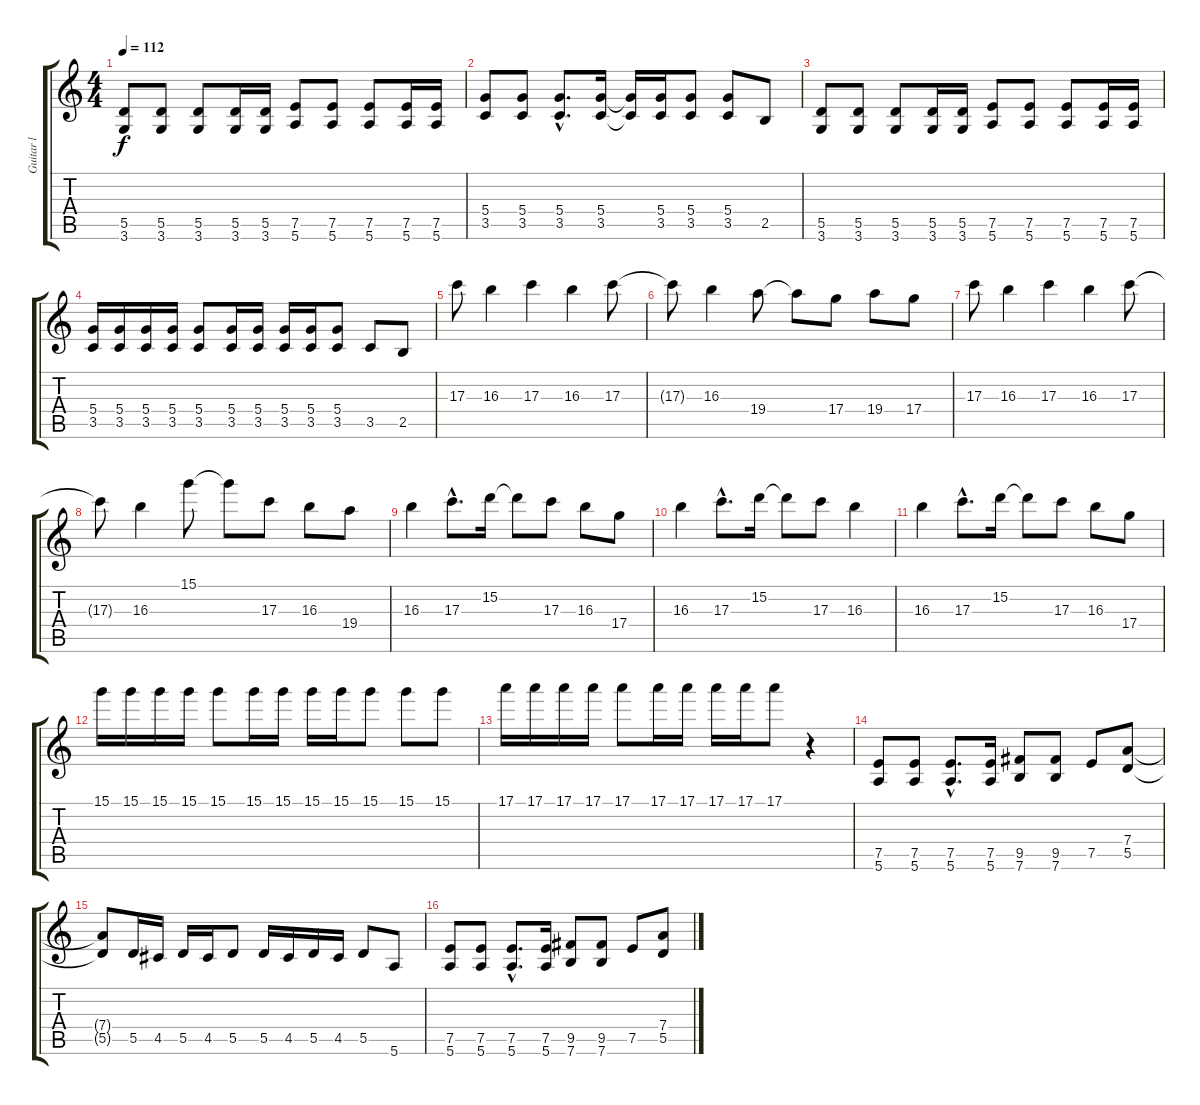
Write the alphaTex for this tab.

\track ("Guitar l" "Guitar l") {instrument distortionguitar}
\staff {score tabs}
\tuning (E4 B3 G3 D3 A2 E2) {hide}
\ts (4 4)
\tempo 112
\clef g2
\ks c
(5.5 3.6).8{dy f} (5.5 3.6).8 (5.5 3.6).8 (5.5 3.6).16 (5.5 3.6).16 (7.5 5.6).8 (7.5 5.6).8 (7.5 5.6).8 (7.5 5.6).16 (7.5 5.6).16 |
(5.4 3.5).8 (5.4 3.5).8 (5.4{hac} 3.5{hac}).8{d} (5.4 3.5).16 (5.4{t} 3.5{t}).16 (5.4 3.5).16 (5.4 3.5).8 (5.4 3.5).8 2.5.8 |
(5.5 3.6).8 (5.5 3.6).8 (5.5 3.6).8 (5.5 3.6).16 (5.5 3.6).16 (7.5 5.6).8 (7.5 5.6).8 (7.5 5.6).8 (7.5 5.6).16 (7.5 5.6).16 |
(5.4 3.5).16 (5.4 3.5).16 (5.4 3.5).16 (5.4 3.5).16 (5.4 3.5).8 (5.4 3.5).16 (5.4 3.5).16 (5.4 3.5).16 (5.4 3.5).16 (5.4 3.5).8 3.5.8 2.5.8 |
17.3.8 16.3.4 17.3.4 16.3.4 17.3.8 |
17.3{t}.8 16.3.4 19.4.8 19.4{t}.8 17.4.8 19.4.8 17.4.8 |
17.3.8 16.3.4 17.3.4 16.3.4 17.3.8 |
17.3{t}.8 16.3.4 15.1.8 15.1{t}.8 17.3.8 16.3.8 19.4.8 |
16.3.4 17.3{hac}.8{d} 15.2.16 15.2{t}.8 17.3.8 16.3.8 17.4.8 |
16.3.4 17.3{hac}.8{d} 15.2.16 15.2{t}.8 17.3.8 16.3.4 |
16.3.4 17.3{hac}.8{d} 15.2.16 15.2{t}.8 17.3.8 16.3.8 17.4.8 |
15.1.16 15.1.16 15.1.16 15.1.16 15.1.8 15.1.16 15.1.16 15.1.16 15.1.16 15.1.8 15.1.8 15.1.8 |
17.1.16 17.1.16 17.1.16 17.1.16 17.1.8 17.1.16 17.1.16 17.1.16 17.1.16 17.1.8 r.4 |
(7.5 5.6).8 (7.5 5.6).8 (7.5{hac} 5.6{hac}).8{d} (7.5 5.6).16 (9.5 7.6).8 (9.5 7.6).8 7.5.8 (7.4 5.5).8 |
(7.4{t} 5.5{t}).8 5.5.16 4.5.16 5.5.16 4.5.16 5.5.8 5.5.16 4.5.16 5.5.16 4.5.16 5.5.8 5.6.8 |
(7.5 5.6).8 (7.5 5.6).8 (7.5{hac} 5.6{hac}).8{d} (7.5 5.6).16 (9.5 7.6).8 (9.5 7.6).8 7.5.8 (7.4 5.5).8
